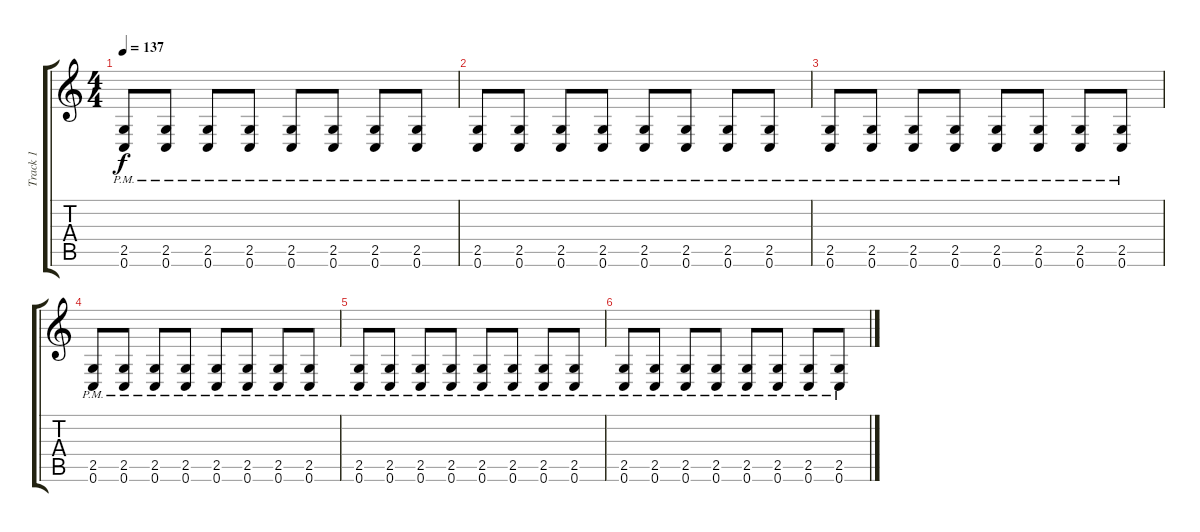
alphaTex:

\track ("Track 1" "Track 1") {instrument distortionguitar}
\staff {score tabs}
\tuning (C4 G3 Eb3 Bb2 F2 C2) {hide}
\ts (4 4)
\tempo 137
\clef g2
\ks c
(2.5{pm} 0.6{pm}).8{dy f} (2.5{pm} 0.6{pm}).8 (2.5{pm} 0.6{pm}).8 (2.5{pm} 0.6{pm}).8 (2.5{pm} 0.6{pm}).8 (2.5{pm} 0.6{pm}).8 (2.5{pm} 0.6{pm}).8 (2.5{pm} 0.6{pm}).8 |
(2.5{pm} 0.6{pm}).8 (2.5{pm} 0.6{pm}).8 (2.5{pm} 0.6{pm}).8 (2.5{pm} 0.6{pm}).8 (2.5{pm} 0.6{pm}).8 (2.5{pm} 0.6{pm}).8 (2.5{pm} 0.6{pm}).8 (2.5{pm} 0.6{pm}).8 |
(2.5{pm} 0.6{pm}).8 (2.5{pm} 0.6{pm}).8 (2.5{pm} 0.6{pm}).8 (2.5{pm} 0.6{pm}).8 (2.5{pm} 0.6{pm}).8 (2.5{pm} 0.6{pm}).8 (2.5{pm} 0.6{pm}).8 (2.5{pm} 0.6{pm}).8 |
(2.5{pm} 0.6{pm}).8 (2.5{pm} 0.6{pm}).8 (2.5{pm} 0.6{pm}).8 (2.5{pm} 0.6{pm}).8 (2.5{pm} 0.6{pm}).8 (2.5{pm} 0.6{pm}).8 (2.5{pm} 0.6{pm}).8 (2.5{pm} 0.6{pm}).8 |
(2.5{pm} 0.6{pm}).8 (2.5{pm} 0.6{pm}).8 (2.5{pm} 0.6{pm}).8 (2.5{pm} 0.6{pm}).8 (2.5{pm} 0.6{pm}).8 (2.5{pm} 0.6{pm}).8 (2.5{pm} 0.6{pm}).8 (2.5{pm} 0.6{pm}).8 |
(2.5{pm} 0.6{pm}).8 (2.5{pm} 0.6{pm}).8 (2.5{pm} 0.6{pm}).8 (2.5{pm} 0.6{pm}).8 (2.5{pm} 0.6{pm}).8 (2.5{pm} 0.6{pm}).8 (2.5{pm} 0.6{pm}).8 (2.5{pm} 0.6{pm}).8
